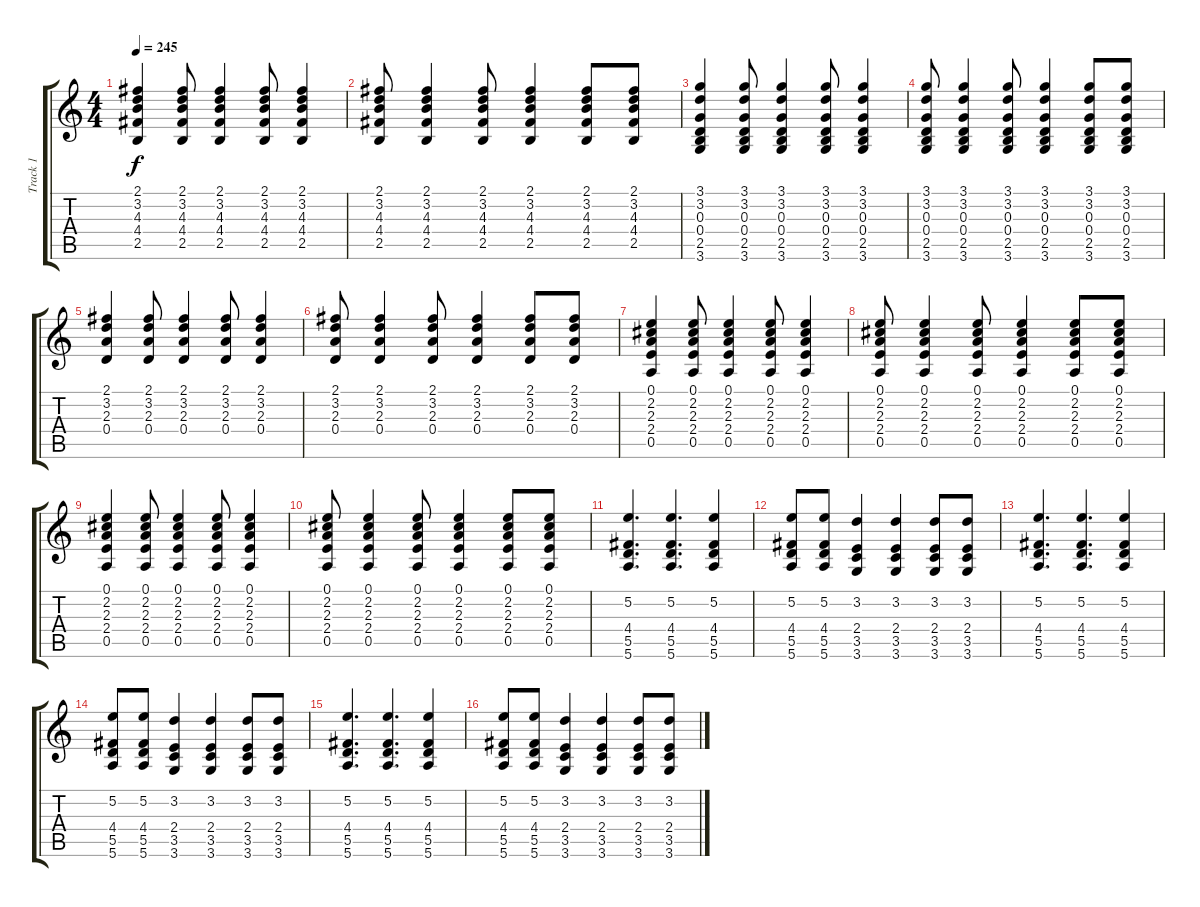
\track ("Track 1" "Track 1") {instrument acousticguitarsteel}
\staff {score tabs}
\tuning (E4 B3 G3 D3 A2 E2) {hide}
\ts (4 4)
\tempo 245
\clef g2
\ks c
(2.1 3.2 4.3 4.4 2.5).4{dy f} (2.1 3.2 4.3 4.4 2.5).8 (2.1 3.2 4.3 4.4 2.5).4 (2.1 3.2 4.3 4.4 2.5).8 (2.1 3.2 4.3 4.4 2.5).4 |
(2.1 3.2 4.3 4.4 2.5).8 (2.1 3.2 4.3 4.4 2.5).4 (2.1 3.2 4.3 4.4 2.5).8 (2.1 3.2 4.3 4.4 2.5).4 (2.1 3.2 4.3 4.4 2.5).8 (2.1 3.2 4.3 4.4 2.5).8 |
(3.1 3.2 0.3 0.4 2.5 3.6).4 (3.1 3.2 0.3 0.4 2.5 3.6).8 (3.1 3.2 0.3 0.4 2.5 3.6).4 (3.1 3.2 0.3 0.4 2.5 3.6).8 (3.1 3.2 0.3 0.4 2.5 3.6).4 |
(3.1 3.2 0.3 0.4 2.5 3.6).8 (3.1 3.2 0.3 0.4 2.5 3.6).4 (3.1 3.2 0.3 0.4 2.5 3.6).8 (3.1 3.2 0.3 0.4 2.5 3.6).4 (3.1 3.2 0.3 0.4 2.5 3.6).8 (3.1 3.2 0.3 0.4 2.5 3.6).8 |
(2.1 3.2 2.3 0.4).4 (2.1 3.2 2.3 0.4).8 (2.1 3.2 2.3 0.4).4 (2.1 3.2 2.3 0.4).8 (2.1 3.2 2.3 0.4).4 |
(2.1 3.2 2.3 0.4).8 (2.1 3.2 2.3 0.4).4 (2.1 3.2 2.3 0.4).8 (2.1 3.2 2.3 0.4).4 (2.1 3.2 2.3 0.4).8 (2.1 3.2 2.3 0.4).8 |
(0.1 2.2 2.3 2.4 0.5).4 (0.1 2.2 2.3 2.4 0.5).8 (0.1 2.2 2.3 2.4 0.5).4 (0.1 2.2 2.3 2.4 0.5).8 (0.1 2.2 2.3 2.4 0.5).4 |
(0.1 2.2 2.3 2.4 0.5).8 (0.1 2.2 2.3 2.4 0.5).4 (0.1 2.2 2.3 2.4 0.5).8 (0.1 2.2 2.3 2.4 0.5).4 (0.1 2.2 2.3 2.4 0.5).8 (0.1 2.2 2.3 2.4 0.5).8 |
(0.1 2.2 2.3 2.4 0.5).4 (0.1 2.2 2.3 2.4 0.5).8 (0.1 2.2 2.3 2.4 0.5).4 (0.1 2.2 2.3 2.4 0.5).8 (0.1 2.2 2.3 2.4 0.5).4 |
(0.1 2.2 2.3 2.4 0.5).8 (0.1 2.2 2.3 2.4 0.5).4 (0.1 2.2 2.3 2.4 0.5).8 (0.1 2.2 2.3 2.4 0.5).4 (0.1 2.2 2.3 2.4 0.5).8 (0.1 2.2 2.3 2.4 0.5).8 |
(5.2 4.4 5.5 5.6).4{d} (5.2 4.4 5.5 5.6).4{d} (5.2 4.4 5.5 5.6).4 |
(5.2 4.4 5.5 5.6).8 (5.2 4.4 5.5 5.6).8 (3.2 2.4 3.5 3.6).4 (3.2 2.4 3.5 3.6).4 (3.2 2.4 3.5 3.6).8 (3.2 2.4 3.5 3.6).8 |
(5.2 4.4 5.5 5.6).4{d} (5.2 4.4 5.5 5.6).4{d} (5.2 4.4 5.5 5.6).4 |
(5.2 4.4 5.5 5.6).8 (5.2 4.4 5.5 5.6).8 (3.2 2.4 3.5 3.6).4 (3.2 2.4 3.5 3.6).4 (3.2 2.4 3.5 3.6).8 (3.2 2.4 3.5 3.6).8 |
(5.2 4.4 5.5 5.6).4{d} (5.2 4.4 5.5 5.6).4{d} (5.2 4.4 5.5 5.6).4 |
(5.2 4.4 5.5 5.6).8 (5.2 4.4 5.5 5.6).8 (3.2 2.4 3.5 3.6).4 (3.2 2.4 3.5 3.6).4 (3.2 2.4 3.5 3.6).8 (3.2 2.4 3.5 3.6).8
